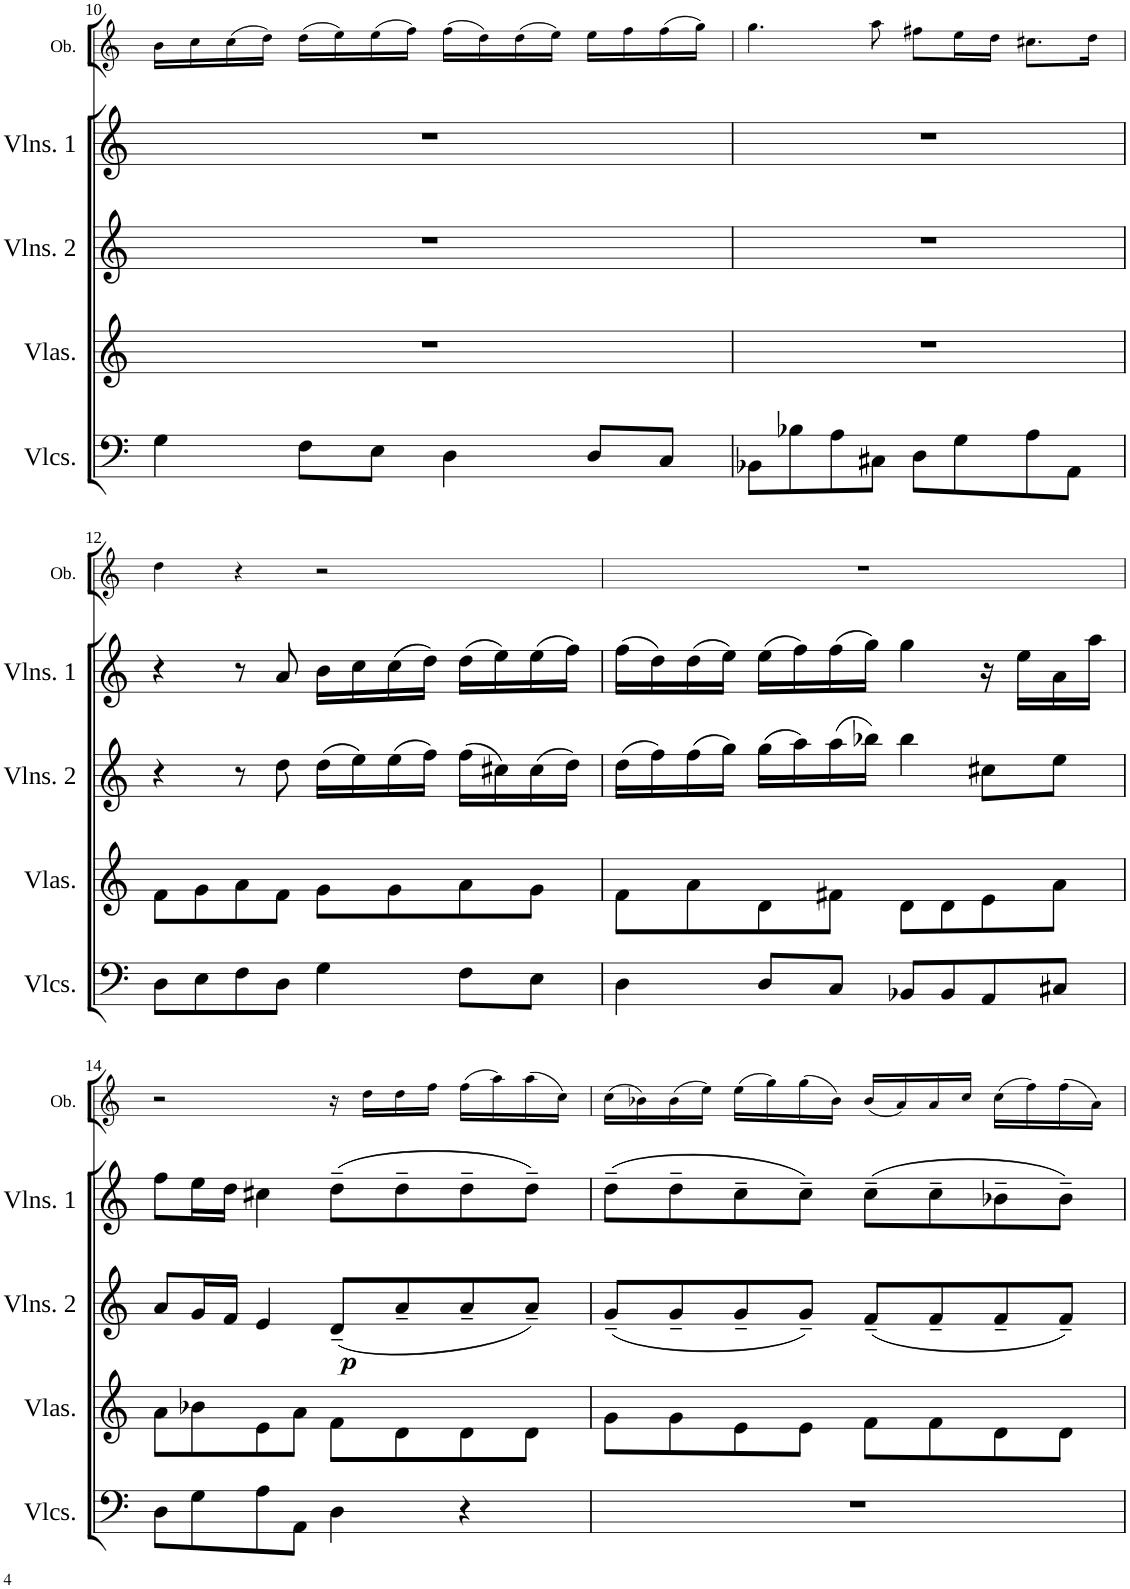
**kern	**kern	**kern	**dynam	**kern	**kern
*part5	*part4	*part3	*part3	*part2	*part1
*staff5	*staff4	*staff3	*staff3	*staff2	*staff1
*I"Violoncellos	*I"Violas	*I"Violins 2	*	*I"Violins 1	*I"Oboe
*I'Vlcs.	*I'Vlas.	*I'Vlns. 2	*	*I'Vlns. 1	*I'Ob.
!!LO:PB:g=z
*clefF4	*clefG2	*clefG2	*	*clefG2	*clefG2
*k[]	*k[]	*k[]	*	*k[]	*k[]
*M4/4	*M4/4	*M4/4	*	*M4/4	*M4/4
*met(c)	*met(c)	*met(c)	*	*met(c)	*met(c)
=10	=10	=10	=10	=10	=10
4G\	1r	1r	.	1r	16b\LL
.	.	.	.	.	16cc\
.	.	.	.	.	(16cc\
.	.	.	.	.	16dd\JJ)
8F\L	.	.	.	.	(16dd\LL
.	.	.	.	.	16ee\)
8E\J	.	.	.	.	(16ee\
.	.	.	.	.	16ff\JJ)
4D\	.	.	.	.	(16ff\LL
.	.	.	.	.	16dd\)
.	.	.	.	.	(16dd\
.	.	.	.	.	16ee\JJ)
8D/L	.	.	.	.	16ee\LL
.	.	.	.	.	16ff\
8C/J	.	.	.	.	(16ff\
.	.	.	.	.	16gg\JJ)
=11	=11	=11	=11	=11	=11
8BB-X\L	1r	1r	.	1r	4.gg\
8B-X\	.	.	.	.	.
8A\	.	.	.	.	.
8C#X\J	.	.	.	.	8aa\
8D\L	.	.	.	.	8ff#X\L
8G\	.	.	.	.	16ee\L
.	.	.	.	.	16dd\JJ
8A\	.	.	.	.	8.cc#X\L
8AA\J	.	.	.	.	.
.	.	.	.	.	16dd\Jk
!!LO:LB:g=z
=12	=12	=12	=12	=12	=12
8D\L	8f\L	4r	.	4r	4dd\
8E\	8g\	.	.	.	.
8F\	8a\	8r	.	8r	4r
8D\J	8f\J	8dd\	.	8a/	.
4G\	8g\L	(16dd\LL	.	16b\LL	2r
.	.	16ee\)	.	16cc\	.
.	8g\	(16ee\	.	(16cc\	.
.	.	16ff\JJ)	.	16dd\JJ)	.
8F\L	8a\	(16ff\LL	.	(16dd\LL	.
.	.	16cc#X\)	.	16ee\)	.
8E\J	8g\J	(16cc#\	.	(16ee\	.
.	.	16dd\JJ)	.	16ff\JJ)	.
=13	=13	=13	=13	=13	=13
4D\	8f\L	(16dd\LL	.	(16ff\LL	1r
.	.	16ff\)	.	16dd\)	.
.	8a\	(16ff\	.	(16dd\	.
.	.	16gg\JJ)	.	16ee\JJ)	.
8D/L	8d\	(16gg\LL	.	(16ee\LL	.
.	.	16aa\)	.	16ff\)	.
8C/J	8f#X\J	(16aa\	.	(16ff\	.
.	.	16bb-X\JJ)	.	16gg\JJ)	.
8BB-X/L	8d\L	4bb-\	.	4gg\	.
8BB-/	8d\	.	.	.	.
8AA/	8e\	8cc#X\L	.	16r	.
.	.	.	.	16ee\LL	.
8C#X/J	8a\J	8ee\J	.	16a\	.
.	.	.	.	16aa\JJ	.
!!LO:LB:g=z
=14	=14	=14	=14	=14	=14
8D\L	8a\L	8a/L	.	8ff\L	2r
8G\	8b-X\	16g/L	.	16ee\L	.
.	.	16f/JJ	.	16dd\JJ	.
8A\	8e\	4e/	.	4cc#X\	.
8AA\J	8a\J	.	.	.	.
!	!	!	!LO:DY:b	!	!
4D\	8f\L	(8d~/L	p	(8dd~\L	16r
.	.	.	.	.	16dd\LL
.	8d\	8a~/	.	8dd~\	16dd\
.	.	.	.	.	16ff\JJ
4r	8d\	8a~/	.	8dd~\	(16ff\LL
.	.	.	.	.	16aa\)
.	8d\J	8a~/J)	.	8dd~\J)	(16aa\
.	.	.	.	.	16cc\JJ)
=15	=15	=15	=15	=15	=15
1r	8g\L	(8g~/L	.	(8dd~\L	(16cc\LL
.	.	.	.	.	16b-X\)
.	8g\	8g~/	.	8dd~\	(16b-\
.	.	.	.	.	16ee\JJ)
.	8e\	8g~/	.	8cc~\	(16ee\LL
.	.	.	.	.	16gg\)
.	8e\J	8g~/J)	.	8cc~\J)	(16gg\
.	.	.	.	.	16b-\JJ)
.	8f\L	(8f~/L	.	(8cc~\L	(16b-/LL
.	.	.	.	.	16a/)
.	8f\	8f~/	.	8cc~\	16a/
.	.	.	.	.	16cc/JJ
.	8d\	8f~/	.	8b-X~\	(16cc\LL
.	.	.	.	.	16ff\)
.	8d\J	8f~/J)	.	8b-~\J)	(16ff\
.	.	.	.	.	16a\JJ)
=	=	=	=	=	=
*-	*-	*-	*-	*-	*-
